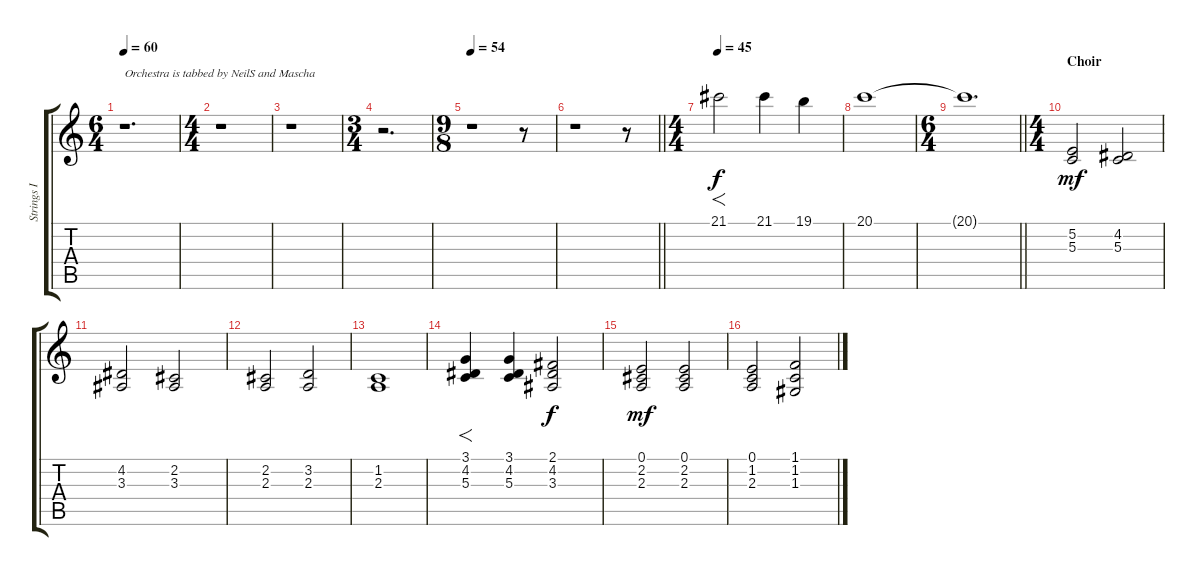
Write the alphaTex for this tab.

\track ("Strings I" "Strings I") {instrument stringensemble1}
\staff {score tabs}
\tuning (E4 B3 G3 D3 A2 E2) {hide}
\ts (6 4)
\tempo 60
\clef g2
\ks c
r.1{d txt "Orchestra is tabbed by NeilS and Mascha" dy f instrument stringensemble1} |
\ts (4 4)
r.1 |
r.1 |
\ts (3 4)
r.2{d} |
\ts (9 8)
\tempo 54
r.1 r.8 |
\barLineRight lightlight
r.1 r.8 |
\ts (4 4)
\section ("" "")
\tempo 45
21.1.2{f} 21.1.4 19.1.4 |
20.1.1 |
\ts (6 4)
\barLineRight lightlight
20.1{t}.1{d volume 4} |
\ts (4 4)
\section ("" "Choir")
(5.2 5.3).2{dy mf volume 13} (4.2 5.3).2 |
(4.2 3.3).2 (2.2 3.3).2 |
(2.2 2.3).2 (3.2 2.3).2 |
(1.2 2.3).1 |
(3.1 4.2 5.3).4{f} (3.1 4.2 5.3).4 (2.1 4.2 3.3).2{dy f} |
(0.1 2.2 2.3).2{dy mf} (0.1 2.2 2.3).2 |
(0.1 1.2 2.3).2 (1.1 1.2 1.3).2
